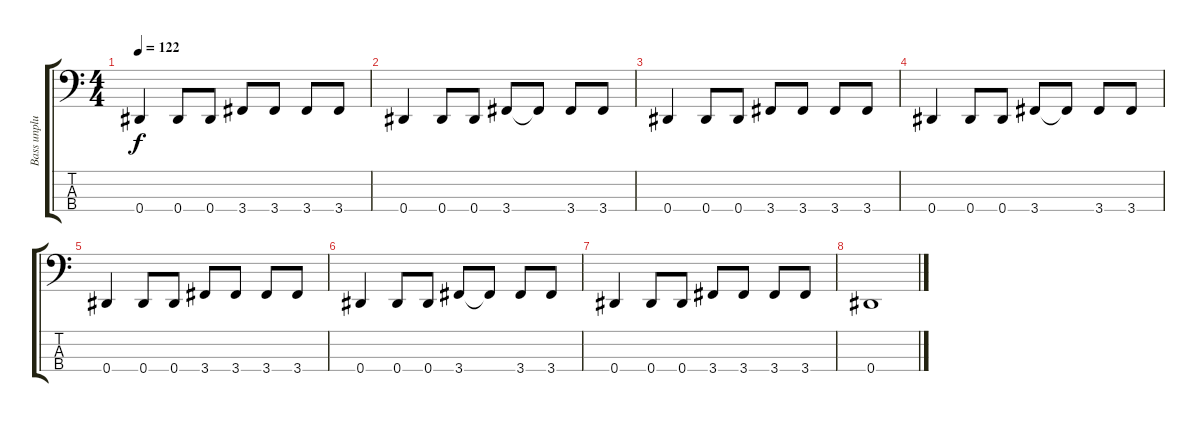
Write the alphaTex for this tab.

\track ("Bass unplugged" "Bass unplu") {instrument electricbasspick}
\staff {score tabs}
\tuning (Gb2 Db2 Ab1 Eb1) {hide}
\ts (4 4)
\tempo 122
\clef f4
\ks c
0.4.4{dy f} 0.4.8 0.4.8 3.4.8 3.4.8 3.4.8 3.4.8 |
0.4.4 0.4.8 0.4.8 3.4.8 3.4{t}.8 3.4.8 3.4.8 |
0.4.4 0.4.8 0.4.8 3.4.8 3.4.8 3.4.8 3.4.8 |
0.4.4 0.4.8 0.4.8 3.4.8 3.4{t}.8 3.4.8 3.4.8 |
0.4.4 0.4.8 0.4.8 3.4.8 3.4.8 3.4.8 3.4.8 |
0.4.4 0.4.8 0.4.8 3.4.8 3.4{t}.8 3.4.8 3.4.8 |
0.4.4 0.4.8 0.4.8 3.4.8 3.4.8 3.4.8 3.4.8 |
0.4.1
